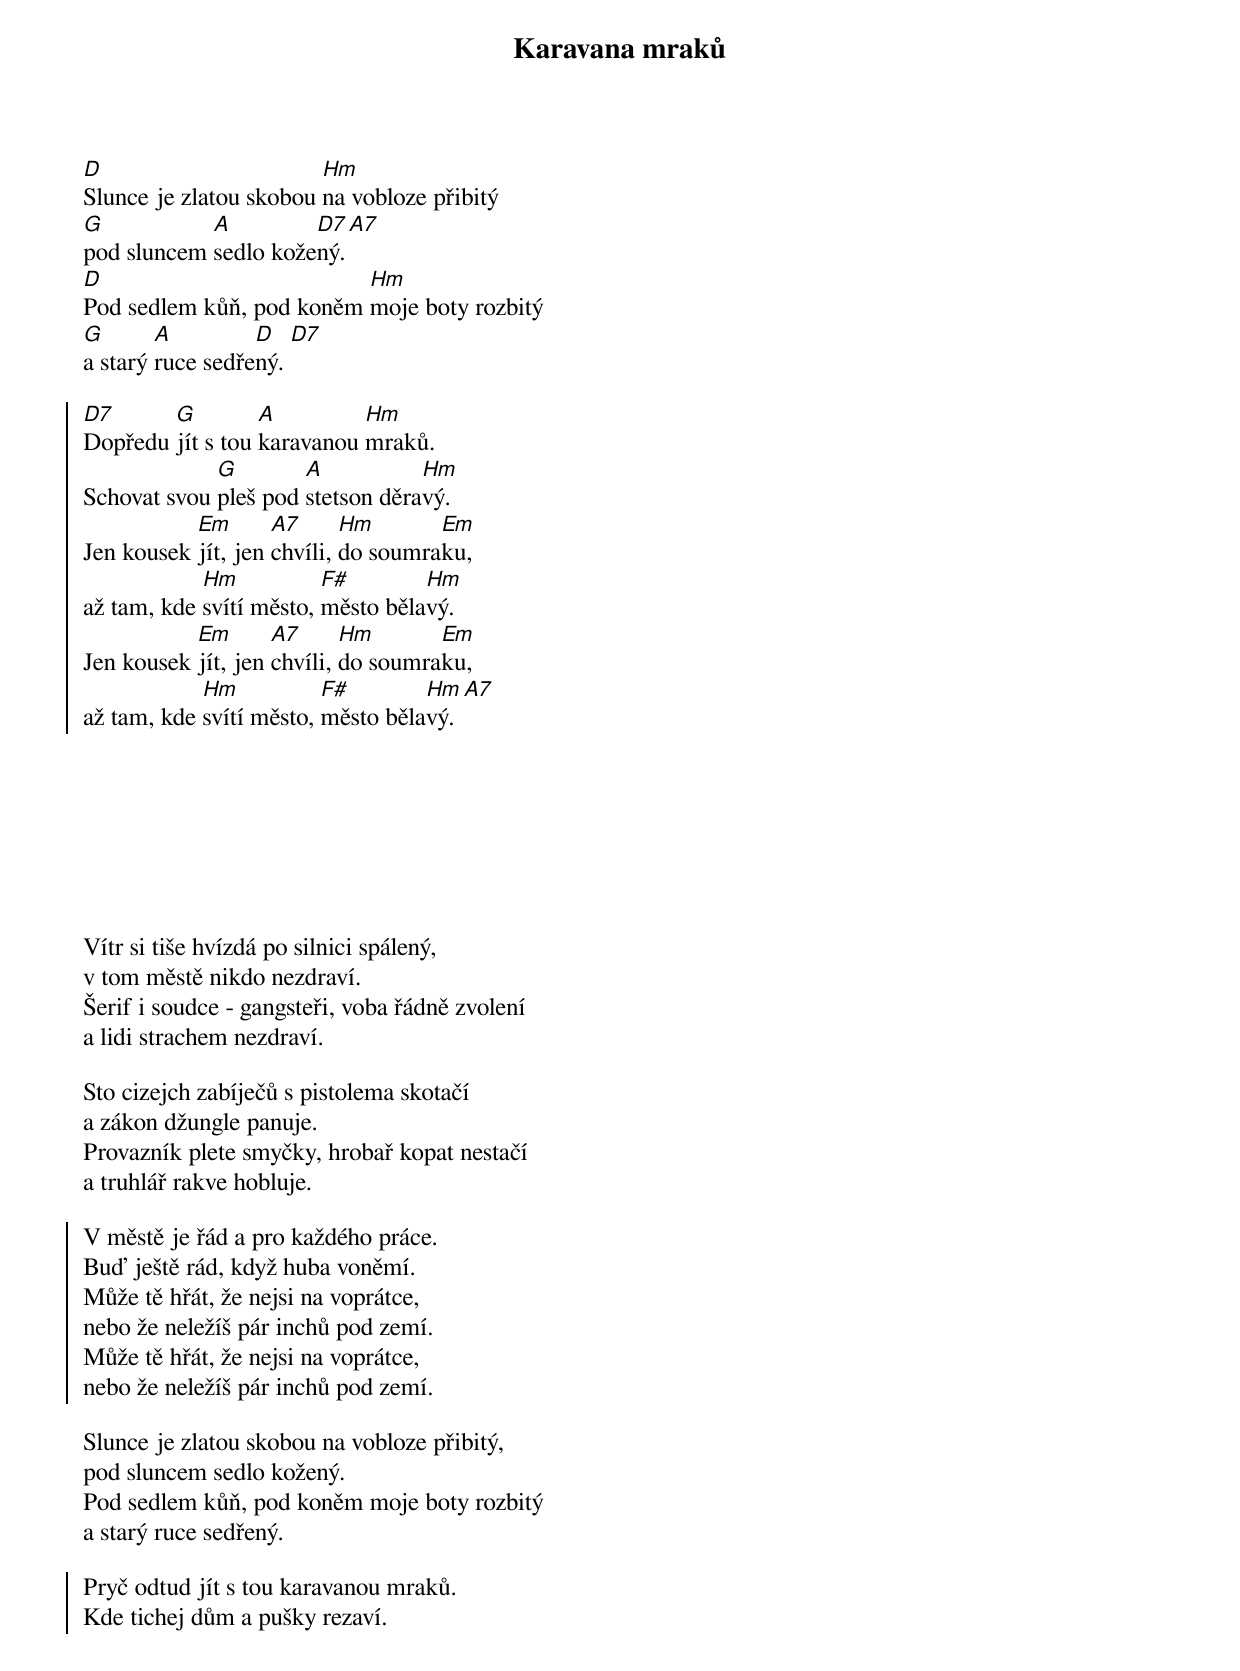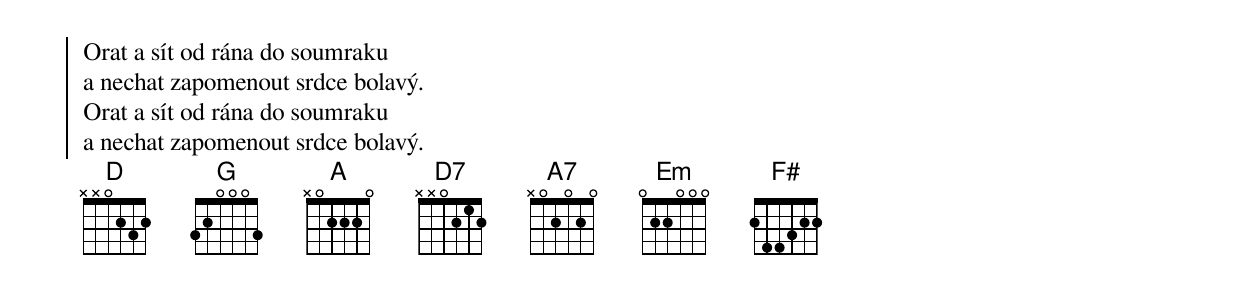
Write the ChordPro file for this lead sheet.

{title: Karavana mraků}

[D]Slunce je zlatou skobou [Hm]na vobloze přibitý
[G]pod sluncem [A]sedlo kože[D7]ný.[A7]
[D]Pod sedlem kůň, pod koněm [Hm]moje boty rozbitý
[G]a starý [A]ruce sedře[D]ný. [D7]

{start_of_chorus}
[D7]Dopředu [G]jít s tou [A]karavanou [Hm]mraků.
Schovat svou [G]pleš pod [A]stetson děra[Hm]vý.
Jen kousek [Em]jít, jen [A7]chvíli, [Hm]do soumra[Em]ku,
až tam, kde [Hm]svítí město, [F#]město běla[Hm]vý.
Jen kousek [Em]jít, jen [A7]chvíli, [Hm]do soumra[Em]ku,
až tam, kde [Hm]svítí město, [F#]město běla[Hm]vý. [A7]
{end_of_chorus}








Vítr si tiše hvízdá po silnici spálený,
v tom městě nikdo nezdraví.
Šerif i soudce - gangsteři, voba řádně zvolení
a lidi strachem nezdraví.

Sto cizejch zabíječů s pistolema skotačí
a zákon džungle panuje.
Provazník plete smyčky, hrobař kopat nestačí
a truhlář rakve hobluje.

{start_of_chorus}
V městě je řád a pro každého práce.
Buď ještě rád, když huba voněmí.
Může tě hřát, že nejsi na voprátce,
nebo že neležíš pár inchů pod zemí.
Může tě hřát, že nejsi na voprátce,
nebo že neležíš pár inchů pod zemí.
{end_of_chorus}

Slunce je zlatou skobou na vobloze přibitý,
pod sluncem sedlo kožený.
Pod sedlem kůň, pod koněm moje boty rozbitý
a starý ruce sedřený.

{start_of_chorus}
Pryč odtud jít s tou karavanou mraků.
Kde tichej dům a pušky rezaví.
Orat a sít od rána do soumraku
a nechat zapomenout srdce bolavý.
Orat a sít od rána do soumraku
a nechat zapomenout srdce bolavý.
{end_of_chorus}
